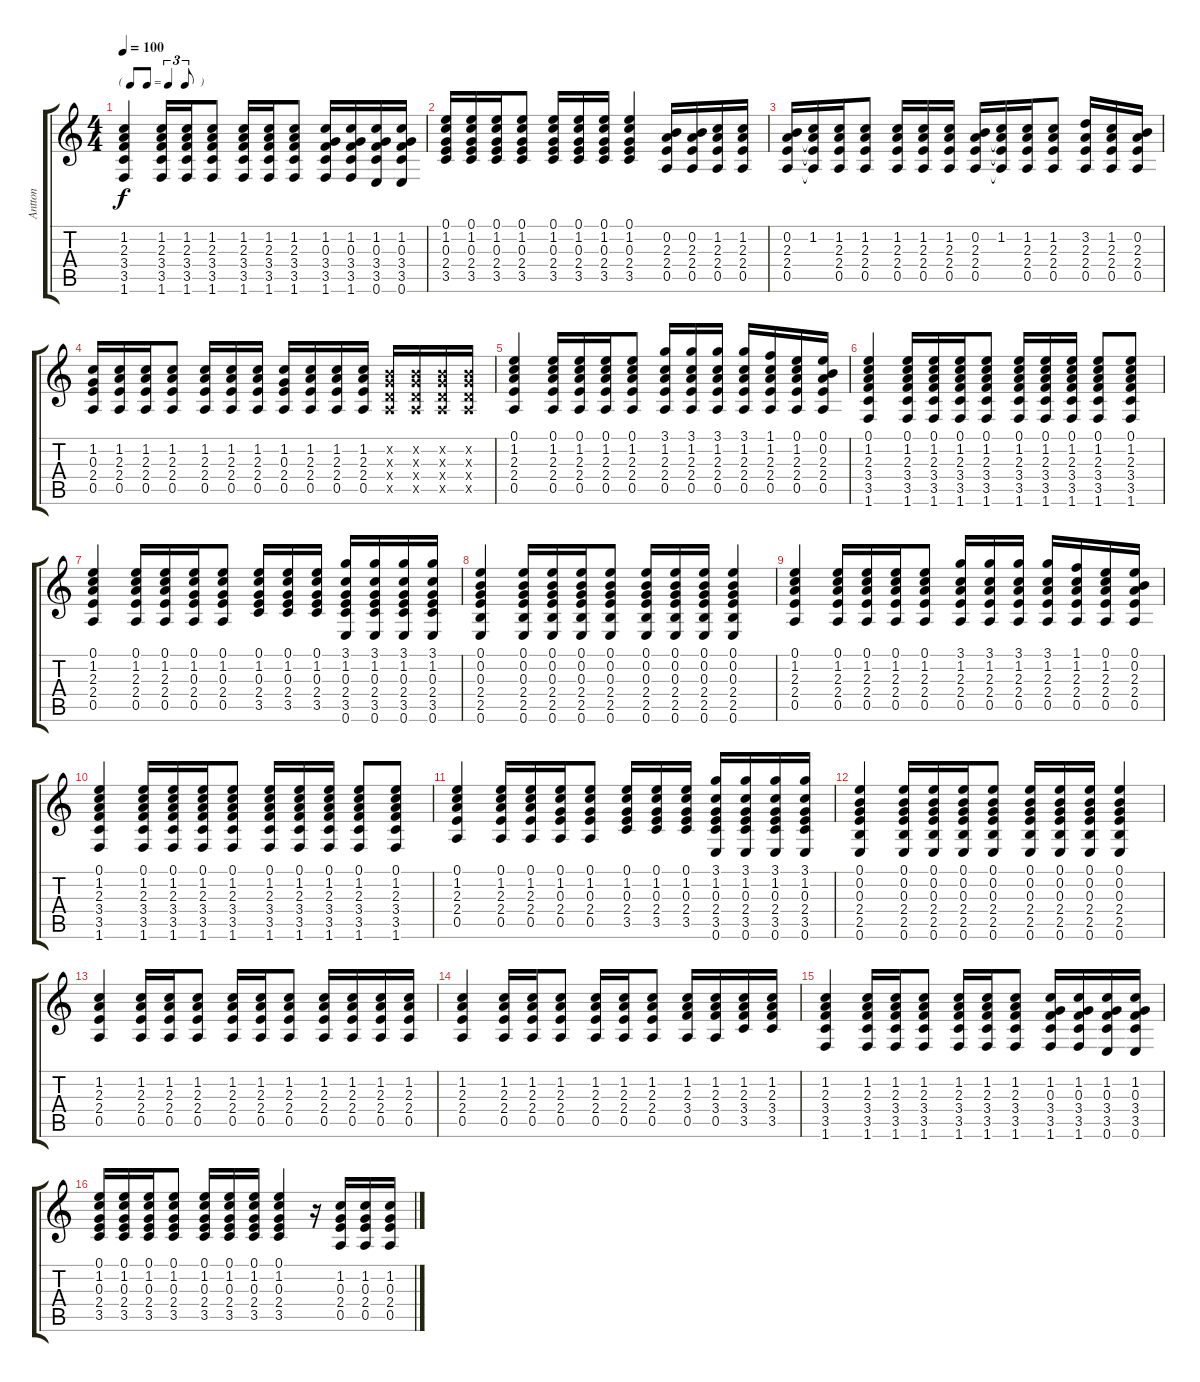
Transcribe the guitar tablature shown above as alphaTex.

\track ("Antton" "Antton") {instrument acousticguitarnylon}
\staff {score tabs}
\tuning (E4 B3 G3 D3 A2 E2) {hide}
\ts (4 4)
\tf triplet8th
\tempo 100
\clef g2
\ks c
(1.2 2.3 3.4 3.5 1.6).4{dy f} (1.2 2.3 3.4 3.5 1.6).16 (1.2 2.3 3.4 3.5 1.6).16 (1.2 2.3 3.4 3.5 1.6).8 (1.2 2.3 3.4 3.5 1.6).16 (1.2 2.3 3.4 3.5 1.6).16 (1.2 2.3 3.4 3.5 1.6).8 (1.2 0.3 3.4 3.5 1.6).16 (1.2 0.3 3.4 3.5 1.6).16 (1.2 0.3 3.4 3.5 0.6).16 (1.2 0.3 3.4 3.5 0.6).16 |
(0.1 1.2 0.3 2.4 3.5).16 (0.1 1.2 0.3 2.4 3.5).16 (0.1 1.2 0.3 2.4 3.5).16 (0.1 1.2 0.3 2.4 3.5).8 (0.1 1.2 0.3 2.4 3.5).16 (0.1 1.2 0.3 2.4 3.5).16 (0.1 1.2 0.3 2.4 3.5).16 (0.1 1.2 0.3 2.4 3.5).4 (0.2 2.3 2.4 0.5).16 (0.2 2.3 2.4 0.5).16 (1.2 2.3 2.4 0.5).16 (1.2 2.3 2.4 0.5).16 |
(0.2 2.3 2.4 0.5).16 (1.2 2.3{t} 2.4{t} 0.5{t}).16 (1.2 2.3 2.4 0.5).16 (1.2 2.3 2.4 0.5).8 (1.2 2.3 2.4 0.5).16 (1.2 2.3 2.4 0.5).16 (1.2 2.3 2.4 0.5).16 (0.2 2.3 2.4 0.5).16 (1.2 2.3{t} 2.4{t} 0.5{t}).16 (1.2 2.3 2.4 0.5).16 (1.2 2.3 2.4 0.5).8 (3.2 2.3 2.4 0.5).16 (1.2 2.3 2.4 0.5).16 (0.2 2.3 2.4 0.5).16 |
(1.2 0.3 2.4 0.5).16 (1.2 2.3 2.4 0.5).16 (1.2 2.3 2.4 0.5).16 (1.2 2.3 2.4 0.5).8 (1.2 2.3 2.4 0.5).16 (1.2 2.3 2.4 0.5).16 (1.2 2.3 2.4 0.5).16 (1.2 0.3 2.4 0.5).16 (1.2 2.3 2.4 0.5).16 (1.2 2.3 2.4 0.5).16 (1.2 2.3 2.4 0.5).16 (0.2{x} 0.3{x} 0.4{x} 0.5{x}).16 (0.2{x} 0.3{x} 0.4{x} 0.5{x}).16 (0.2{x} 0.3{x} 0.4{x} 0.5{x}).16 (0.2{x} 0.3{x} 0.4{x} 0.5{x}).16 |
(0.1 1.2 2.3 2.4 0.5).4 (0.1 1.2 2.3 2.4 0.5).16 (0.1 1.2 2.3 2.4 0.5).16 (0.1 1.2 2.3 2.4 0.5).16 (0.1 1.2 2.3 2.4 0.5).8 (3.1 1.2 2.3 2.4 0.5).16 (3.1 1.2 2.3 2.4 0.5).16 (3.1 1.2 2.3 2.4 0.5).16 (3.1 1.2 2.3 2.4 0.5).16 (1.1 1.2 2.3 2.4 0.5).16 (0.1 1.2 2.3 2.4 0.5).16 (0.1 0.2 2.3 2.4 0.5).16 |
(0.1 1.2 2.3 3.4 3.5 1.6).4 (0.1 1.2 2.3 3.4 3.5 1.6).16 (0.1 1.2 2.3 3.4 3.5 1.6).16 (0.1 1.2 2.3 3.4 3.5 1.6).16 (0.1 1.2 2.3 3.4 3.5 1.6).8 (0.1 1.2 2.3 3.4 3.5 1.6).16 (0.1 1.2 2.3 3.4 3.5 1.6).16 (0.1 1.2 2.3 3.4 3.5 1.6).16 (0.1 1.2 2.3 3.4 3.5 1.6).8 (0.1 1.2 2.3 3.4 3.5 1.6).8 |
(0.1 1.2 2.3 2.4 0.5).4 (0.1 1.2 2.3 2.4 0.5).16 (0.1 1.2 2.3 2.4 0.5).16 (0.1 1.2 0.3 2.4 0.5).16 (0.1 1.2 0.3 2.4 0.5).8 (0.1 1.2 0.3 2.4 3.5).16 (0.1 1.2 0.3 2.4 3.5).16 (0.1 1.2 0.3 2.4 3.5).16 (3.1 1.2 0.3 2.4 3.5 0.6).16 (3.1 1.2 0.3 2.4 3.5 0.6).16 (3.1 1.2 0.3 2.4 3.5 0.6).16 (3.1 1.2 0.3 2.4 3.5 0.6).16 |
(0.1 0.2 0.3 2.4 2.5 0.6).4 (0.1 0.2 0.3 2.4 2.5 0.6).16 (0.1 0.2 0.3 2.4 2.5 0.6).16 (0.1 0.2 0.3 2.4 2.5 0.6).16 (0.1 0.2 0.3 2.4 2.5 0.6).8 (0.1 0.2 0.3 2.4 2.5 0.6).16 (0.1 0.2 0.3 2.4 2.5 0.6).16 (0.1 0.2 0.3 2.4 2.5 0.6).16 (0.1 0.2 0.3 2.4 2.5 0.6).4 |
(0.1 1.2 2.3 2.4 0.5).4 (0.1 1.2 2.3 2.4 0.5).16 (0.1 1.2 2.3 2.4 0.5).16 (0.1 1.2 2.3 2.4 0.5).16 (0.1 1.2 2.3 2.4 0.5).8 (3.1 1.2 2.3 2.4 0.5).16 (3.1 1.2 2.3 2.4 0.5).16 (3.1 1.2 2.3 2.4 0.5).16 (3.1 1.2 2.3 2.4 0.5).16 (1.1 1.2 2.3 2.4 0.5).16 (0.1 1.2 2.3 2.4 0.5).16 (0.1 0.2 2.3 2.4 0.5).16 |
(0.1 1.2 2.3 3.4 3.5 1.6).4 (0.1 1.2 2.3 3.4 3.5 1.6).16 (0.1 1.2 2.3 3.4 3.5 1.6).16 (0.1 1.2 2.3 3.4 3.5 1.6).16 (0.1 1.2 2.3 3.4 3.5 1.6).8 (0.1 1.2 2.3 3.4 3.5 1.6).16 (0.1 1.2 2.3 3.4 3.5 1.6).16 (0.1 1.2 2.3 3.4 3.5 1.6).16 (0.1 1.2 2.3 3.4 3.5 1.6).8 (0.1 1.2 2.3 3.4 3.5 1.6).8 |
(0.1 1.2 2.3 2.4 0.5).4 (0.1 1.2 2.3 2.4 0.5).16 (0.1 1.2 2.3 2.4 0.5).16 (0.1 1.2 0.3 2.4 0.5).16 (0.1 1.2 0.3 2.4 0.5).8 (0.1 1.2 0.3 2.4 3.5).16 (0.1 1.2 0.3 2.4 3.5).16 (0.1 1.2 0.3 2.4 3.5).16 (3.1 1.2 0.3 2.4 3.5 0.6).16 (3.1 1.2 0.3 2.4 3.5 0.6).16 (3.1 1.2 0.3 2.4 3.5 0.6).16 (3.1 1.2 0.3 2.4 3.5 0.6).16 |
(0.1 0.2 0.3 2.4 2.5 0.6).4 (0.1 0.2 0.3 2.4 2.5 0.6).16 (0.1 0.2 0.3 2.4 2.5 0.6).16 (0.1 0.2 0.3 2.4 2.5 0.6).16 (0.1 0.2 0.3 2.4 2.5 0.6).8 (0.1 0.2 0.3 2.4 2.5 0.6).16 (0.1 0.2 0.3 2.4 2.5 0.6).16 (0.1 0.2 0.3 2.4 2.5 0.6).16 (0.1 0.2 0.3 2.4 2.5 0.6).4 |
(1.2 2.3 2.4 0.5).4 (1.2 2.3 2.4 0.5).16 (1.2 2.3 2.4 0.5).16 (1.2 2.3 2.4 0.5).8 (1.2 2.3 2.4 0.5).16 (1.2 2.3 2.4 0.5).16 (1.2 2.3 2.4 0.5).8 (1.2 2.3 2.4 0.5).16 (1.2 2.3 2.4 0.5).16 (1.2 2.3 2.4 0.5).16 (1.2 2.3 2.4 0.5).16 |
(1.2 2.3 2.4 0.5).4 (1.2 2.3 2.4 0.5).16 (1.2 2.3 2.4 0.5).16 (1.2 2.3 2.4 0.5).8 (1.2 2.3 2.4 0.5).16 (1.2 2.3 2.4 0.5).16 (1.2 2.3 2.4 0.5).8 (1.2 2.3 3.4 0.5).16 (1.2 2.3 3.4 0.5).16 (1.2 2.3 3.4 3.5).16 (1.2 2.3 3.4 3.5).16 |
(1.2 2.3 3.4 3.5 1.6).4 (1.2 2.3 3.4 3.5 1.6).16 (1.2 2.3 3.4 3.5 1.6).16 (1.2 2.3 3.4 3.5 1.6).8 (1.2 2.3 3.4 3.5 1.6).16 (1.2 2.3 3.4 3.5 1.6).16 (1.2 2.3 3.4 3.5 1.6).8 (1.2 0.3 3.4 3.5 1.6).16 (1.2 0.3 3.4 3.5 1.6).16 (1.2 0.3 3.4 3.5 0.6).16 (1.2 0.3 3.4 3.5 0.6).16 |
(0.1 1.2 0.3 2.4 3.5).16 (0.1 1.2 0.3 2.4 3.5).16 (0.1 1.2 0.3 2.4 3.5).16 (0.1 1.2 0.3 2.4 3.5).8 (0.1 1.2 0.3 2.4 3.5).16 (0.1 1.2 0.3 2.4 3.5).16 (0.1 1.2 0.3 2.4 3.5).16 (0.1 1.2 0.3 2.4 3.5).4 r.16 (1.2 0.3 2.4 0.5).16 (1.2 0.3 2.4 0.5).16 (1.2 0.3 2.4 0.5).16
